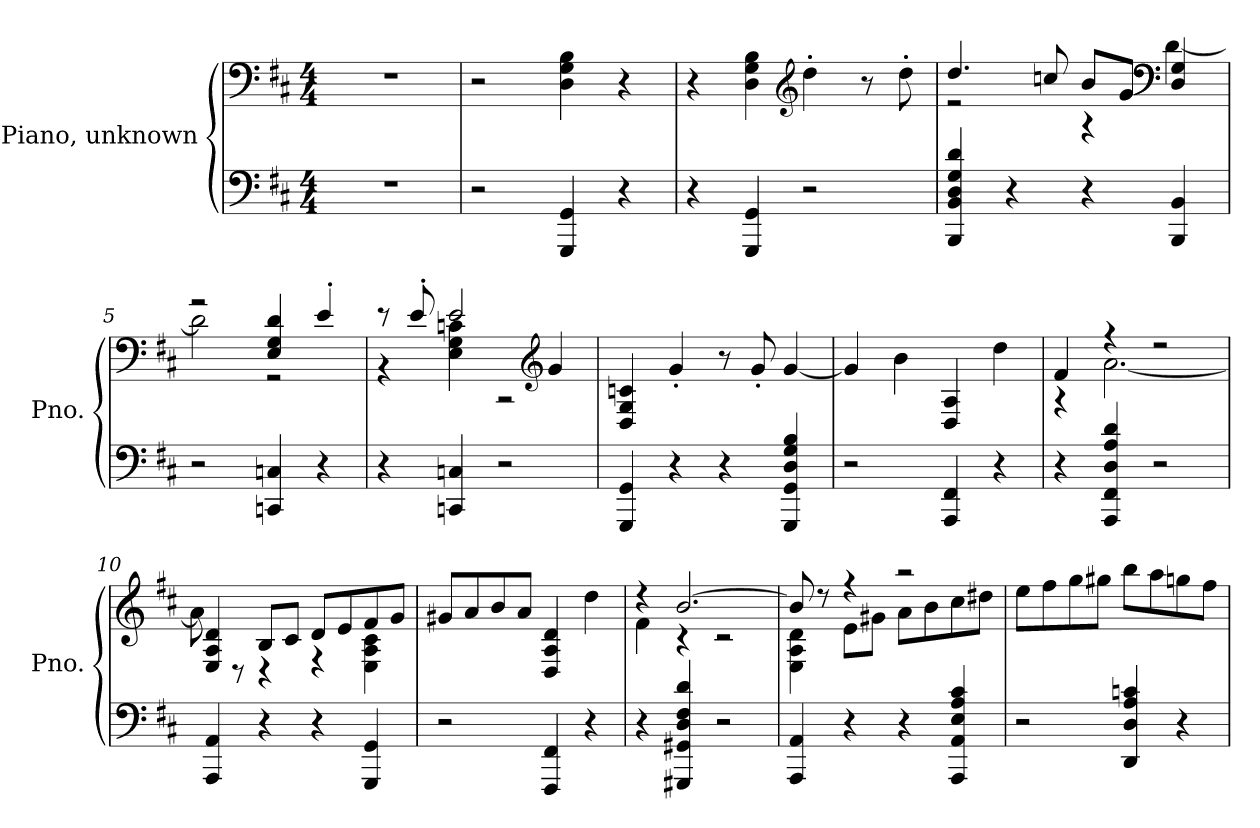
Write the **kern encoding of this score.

**kern	**kern
*part1	*part1
*staff2	*staff1
*I"Piano, unknown	*
*I'Pno.	*
*clefF4	*clefF4
*k[f#c#]	*k[f#c#]
*M4/4	*M4/4
*MM120	*MM120
=1	=1
1r	1r
=2	=2
2r	2r
4GGG/ 4GG/	4D\ 4G\ 4B\
4r	4r
=3	=3
4r	4r
4GGG/ 4GG/	4D\ 4G\ 4B\
*	*clefG2
2r	4dd'\
.	8r
.	8dd'\
=4	=4
*	*^
4BBB/ 4BB/ 4D/ 4G/ 4d/	4.dd/	2r
4r	.	.
.	8ccn/	.
4r	8b/L	4r
.	8g/J	.
*	*clefF4	*
4BBB/ 4BB/	4D/ 4G/	[4d\
=5	=5	=5
2r	2r	2d\]
4CCn/ 4Cn/	4E/ 4G/ 4d/	2r
4r	4e'/	.
=6	=6	=6
4r	8r	4r
.	8e'/	.
4CCn/ 4Cn/	2e/	4E\ 4G\ 4cn\
2r	.	2r
*	*clefG2	*
.	4g/	.
*	*v	*v
!!LO:LB:g=z
=7	=7
4GGG/ 4GG/	4D/ 4G/ 4cn/
4r	4g'/
4r	8r
.	8g'/
4GGG/ 4GG/ 4D/ 4G/ 4B/	[4g/
=8	=8
2r	4g/]
.	4b\
4AAA/ 4FF#/	4D/ 4A/
4r	4dd\
=9	=9
*	*^
4r	4f#/	4r
4AAA/ 4FF#/ 4D/ 4A/ 4d/	4r	[2.a\
2r	2r	.
=10	=10	=10
4AAA/ 4AA/	4E/ 4A/ 4d/	8a\]
.	.	8r
4r	8B/L	4r
.	8c#/J	.
4r	8d/L	4r
.	8e/	.
4GGG/ 4GG/	8f#/	4E\ 4A\ 4c#\
.	8g/J	.
*	*v	*v
=11	=11
2r	8g#X/L
.	8a/
.	8b/
.	8a/J
4FFF#/ 4FF#/	4D/ 4A/ 4d/
4r	4dd\
=12	=12
*	*^
4r	4r	4f#\
4GGG#X/ 4GG#X/ 4D/ 4F#/ 4d/	[2.b/	4r
2r	.	2r
!!LO:LB:g=z	!!
=13	=13	=13
4AAA/ 4AA/	8b/]	4E\ 4A\ 4d\
.	8r	.
4r	4r	8e\L
.	.	8g#X\J
4r	2r	8a\L
.	.	8b\
4AAA/ 4AA/ 4E/ 4A/ 4c#/	.	8cc#\
.	.	8dd#X\J
*	*v	*v
=14	=14
2r	8ee\L
.	8ff#\
.	8gg\
.	8gg#X\J
4DD/ 4D/ 4A/ 4cn/	8bb\L
.	8aa\
4r	8ggn\
.	8ff#\J
=	=
*-	*-
